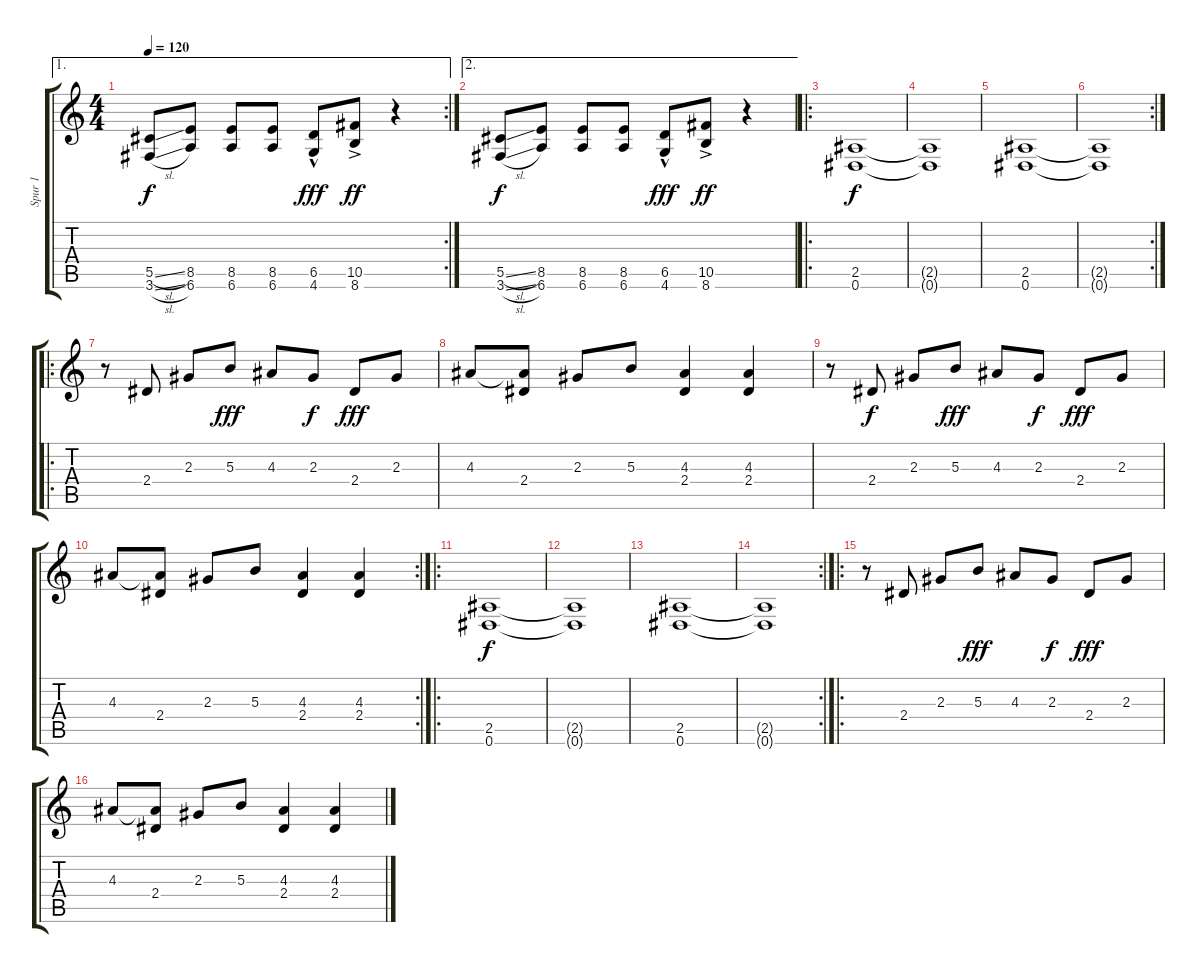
\track ("Spur 1" "Spur 1") {instrument overdrivenguitar}
\staff {score tabs}
\tuning (Eb4 Bb3 Gb3 Db3 Ab2 Eb2) {hide}
\ae 1
\rc 2
\ts (4 4)
\tempo 120
\clef g2
\ks c
(5.5{sl} 3.6{sl}).8{dy f} (8.5 6.6).8 (8.5 6.6).8 (8.5 6.6).8 (6.5{hac} 4.6{hac}).8{dy fff} (10.5{ac} 8.6{ac}).8{dy ff} r.4 |
\ae 2
(5.5{sl} 3.6{sl}).8{dy f} (8.5 6.6).8 (8.5 6.6).8 (8.5 6.6).8 (6.5{hac} 4.6{hac}).8{dy fff} (10.5{ac} 8.6{ac}).8{dy ff} r.4 |
\ro
(2.5 0.6).1{dy f} |
(2.5{t} 0.6{t}).1 |
(2.5 0.6).1 |
\rc 2
(2.5{t} 0.6{t}).1 |
\ro
r.8{volume 16 balance 8} 2.4.8 2.3.8 5.3.8{dy fff} 4.3.8 2.3.8{dy f} 2.4.8{dy fff} 2.3.8 |
4.3.8 (4.3{t} 2.4).8 2.3.8 5.3.8 (4.3 2.4).4 (4.3 2.4).4 |
r.8 2.4.8{dy f} 2.3.8 5.3.8{dy fff} 4.3.8 2.3.8{dy f} 2.4.8{dy fff} 2.3.8 |
\rc 2
4.3.8 (4.3{t} 2.4).8 2.3.8 5.3.8 (4.3 2.4).4 (4.3 2.4).4 |
\ro
(2.5 0.6).1{dy f} |
(2.5{t} 0.6{t}).1 |
(2.5 0.6).1 |
\rc 2
(2.5{t} 0.6{t}).1 |
\ro
r.8{volume 16 balance 8} 2.4.8 2.3.8 5.3.8{dy fff} 4.3.8 2.3.8{dy f} 2.4.8{dy fff} 2.3.8 |
4.3.8 (4.3{t} 2.4).8 2.3.8 5.3.8 (4.3 2.4).4 (4.3 2.4).4
